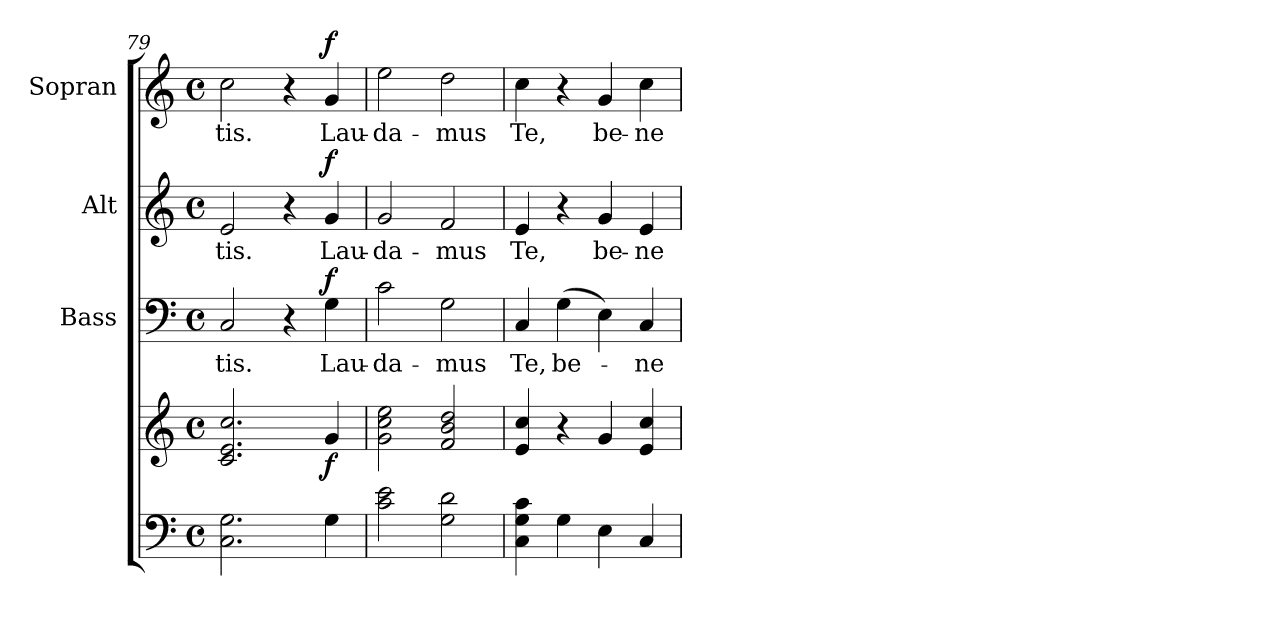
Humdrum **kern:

**kern	**kern	**dynam	**kern	**text	**dynam	**kern	**text	**dynam	**kern	**text	**dynam
*part4	*part4	*part4	*part3	*part3	*part3	*part2	*part2	*part2	*part1	*part1	*part1
*staff5	*staff4	*staff4/5	*staff3	*staff3	*staff3	*staff2	*staff2	*staff2	*staff1	*staff1	*staff1
*	*	*	*I"Bass	*	*	*I"Alt	*	*	*I"Sopran	*	*
*	*	*	*I'B.	*	*	*I'A	*	*	*I'S	*	*
*clefF4	*clefG2	*	*clefF4	*	*	*clefG2	*	*	*clefG2	*	*
*k[]	*k[]	*	*k[]	*	*	*k[]	*	*	*k[]	*	*
*C:	*C:	*	*C:	*	*	*C:	*	*	*C:	*	*
*M4/4	*M4/4	*	*M4/4	*	*	*M4/4	*	*	*M4/4	*	*
*met(c)	*met(c)	*	*met(c)	*	*	*met(c)	*	*	*met(c)	*	*
=79	=79	=79	=79	=79	=79	=79	=79	=79	=79	=79	=79
!	!	!	!	!LO:LY:b	!	!	!LO:LY:b	!	!	!LO:LY:b	!
2.C\ 2.G\	2.c/ 2.e/ 2.cc/	.	2C/	-tis.	.	2e/	-tis.	.	2cc\	-tis.	.
.	.	.	4r	.	.	4r	.	.	4r	.	.
!	!	!LO:DY:b	!	!LO:LY:b	!LO:DY:a	!	!LO:LY:b	!LO:DY:a	!	!LO:LY:b	!LO:DY:a
4G\	4g/	f	4G\	Lau-	f	4g/	Lau-	f	4g/	Lau-	f
=80	=80	=80	=80	=80	=80	=80	=80	=80	=80	=80	=80
!	!	!	!	!LO:LY:b	!	!	!LO:LY:b	!	!	!LO:LY:b	!
2c\ 2e\	2g\ 2cc\ 2ee\	.	2c\	-da-	.	2g/	-da-	.	2ee\	-da-	.
!	!	!	!	!LO:LY:b	!	!	!LO:LY:b	!	!	!LO:LY:b	!
2G\ 2d\	2f/ 2b/ 2dd/	.	2G\	-mus	.	2f/	-mus	.	2dd\	-mus	.
=81	=81	=81	=81	=81	=81	=81	=81	=81	=81	=81	=81
!	!	!	!	!LO:LY:b	!	!	!LO:LY:b	!	!	!LO:LY:b	!
4C\ 4G\ 4c\	4e/ 4cc/	.	4C/	Te,	.	4e/	Te,	.	4cc\	Te,	.
!	!	!	!	!LO:LY:b	!	!	!	!	!	!	!
4G\	4r	.	(>4G\	be-	.	4r	.	.	4r	.	.
!	!	!	!	!	!	!	!LO:LY:b	!	!	!LO:LY:b	!
4E\	4g/	.	4E\)	.	.	4g/	be-	.	4g/	be-	.
!	!	!	!	!LO:LY:b	!	!	!LO:LY:b	!	!	!LO:LY:b	!
4C/	4e/ 4cc/	.	4C/	-ne-	.	4e/	-ne-	.	4cc\	-ne-	.
=	=	=	=	=	=	=	=	=	=	=	=
*-	*-	*-	*-	*-	*-	*-	*-	*-	*-	*-	*-
